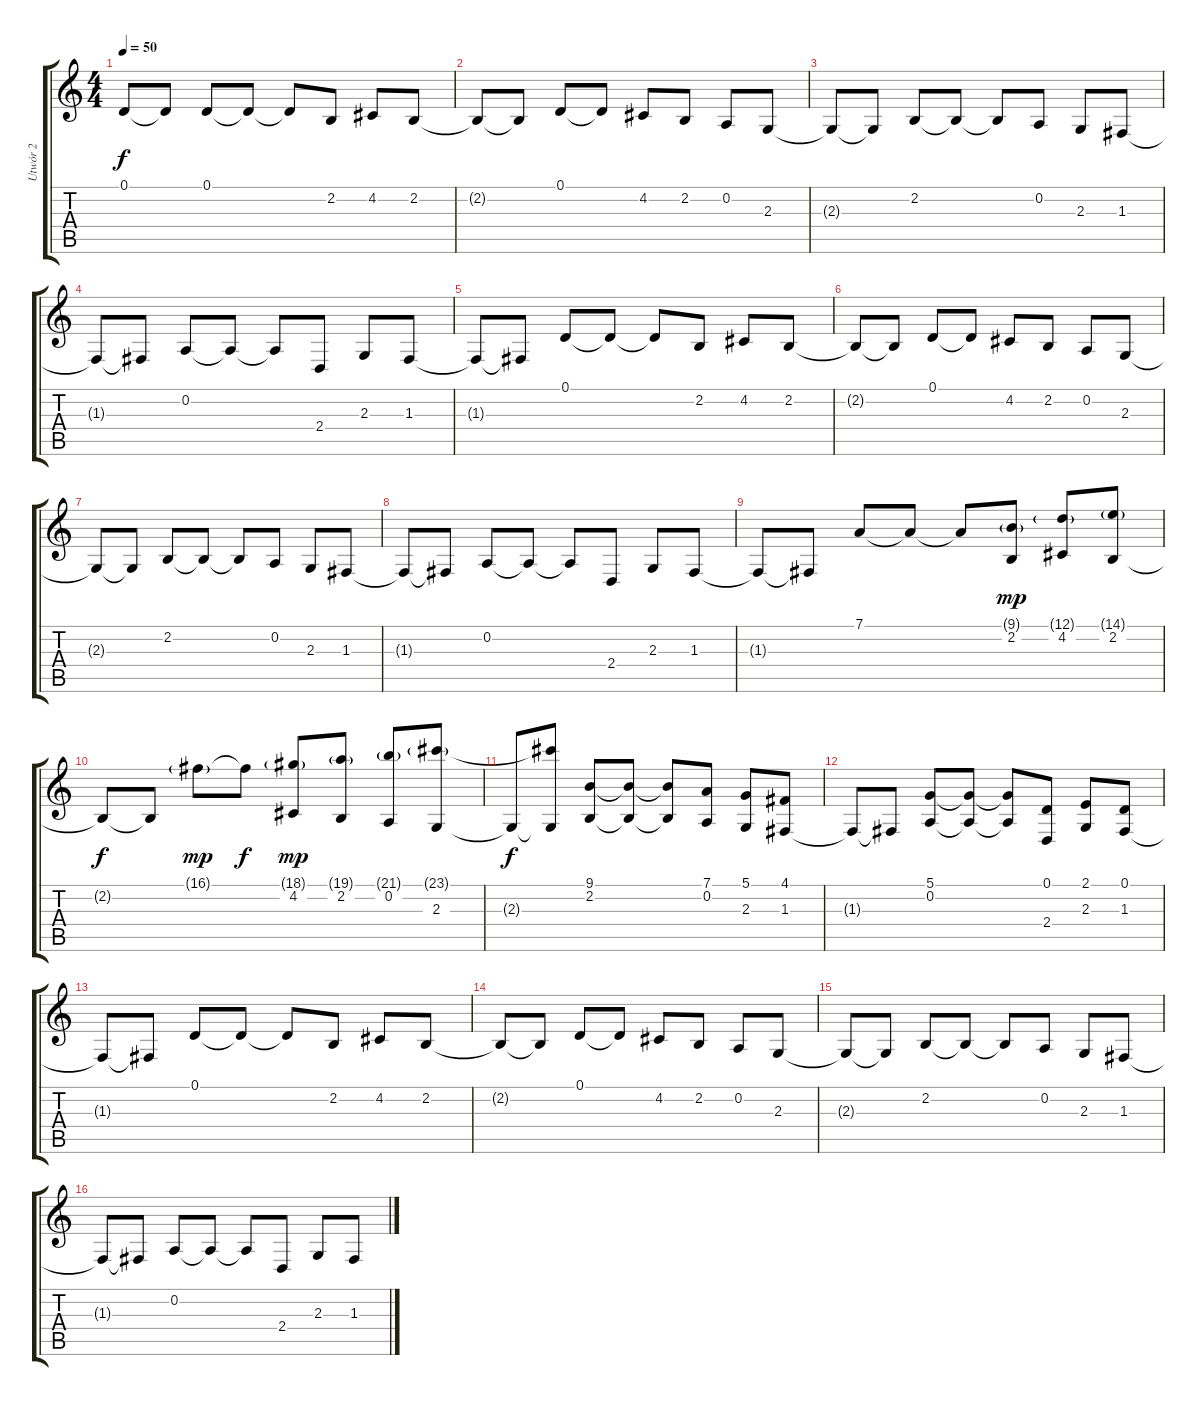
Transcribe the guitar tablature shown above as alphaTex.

\track ("Utwór 2" "Utwór 2") {instrument pad8sweep}
\staff {score tabs}
\tuning (D4 A3 F3 C3 G2 D2) {hide}
\ts (4 4)
\tempo 50
\clef g2
\ks c
0.1.8{dy f instrument pad8sweep} 0.1{t}.8 0.1.8 0.1{t}.8 0.1{t}.8 2.2.8 4.2.8 2.2.8 |
2.2{t}.8 2.2{t}.8 0.1.8 0.1{t}.8 4.2.8 2.2.8 0.2.8 2.3.8 |
2.3{t}.8 2.3{t}.8 2.2.8 2.2{t}.8 2.2{t}.8 0.2.8 2.3.8 1.3.8 |
1.3{t}.8 1.3{t}.8 0.2.8 0.2{t}.8 0.2{t}.8 2.4.8 2.3.8 1.3.8 |
1.3{t}.8 1.3{t}.8 0.1.8 0.1{t}.8 0.1{t}.8 2.2.8 4.2.8 2.2.8 |
2.2{t}.8 2.2{t}.8 0.1.8 0.1{t}.8 4.2.8 2.2.8 0.2.8 2.3.8 |
2.3{t}.8 2.3{t}.8 2.2.8 2.2{t}.8 2.2{t}.8 0.2.8 2.3.8 1.3.8 |
1.3{t}.8 1.3{t}.8 0.2.8 0.2{t}.8 0.2{t}.8 2.4.8 2.3.8 1.3.8 |
1.3{t}.8 1.3{t}.8 7.1.8 7.1{t}.8 7.1{t}.8 (9.1{g} 2.2).8{dy mp} (12.1{g} 4.2).8 (14.1{g} 2.2).8 |
2.2{t}.8{dy f} 2.2{t}.8 16.1{g}.8{dy mp} 16.1{t}.8{dy f} (18.1{g} 4.2).8{dy mp} (19.1{g} 2.2).8 (21.1{g} 0.2).8 (23.1{g} 2.3).8 |
2.3{t}.8{dy f} (23.1{t} 2.3{t}).8 (9.1 2.2).8 (9.1{t} 2.2{t}).8 (9.1{t} 2.2{t}).8 (7.1 0.2).8 (5.1 2.3).8 (4.1 1.3).8 |
1.3{t}.8 1.3{t}.8 (5.1 0.2).8 (5.1{t} 0.2{t}).8 (5.1{t} 0.2{t}).8 (0.1 2.4).8 (2.1 2.3).8 (0.1 1.3).8 |
1.3{t}.8 1.3{t}.8 0.1.8 0.1{t}.8 0.1{t}.8 2.2.8 4.2.8 2.2.8 |
2.2{t}.8 2.2{t}.8 0.1.8 0.1{t}.8 4.2.8 2.2.8 0.2.8 2.3.8 |
2.3{t}.8 2.3{t}.8 2.2.8 2.2{t}.8 2.2{t}.8 0.2.8 2.3.8 1.3.8 |
1.3{t}.8 1.3{t}.8 0.2.8 0.2{t}.8 0.2{t}.8 2.4.8 2.3.8 1.3.8
